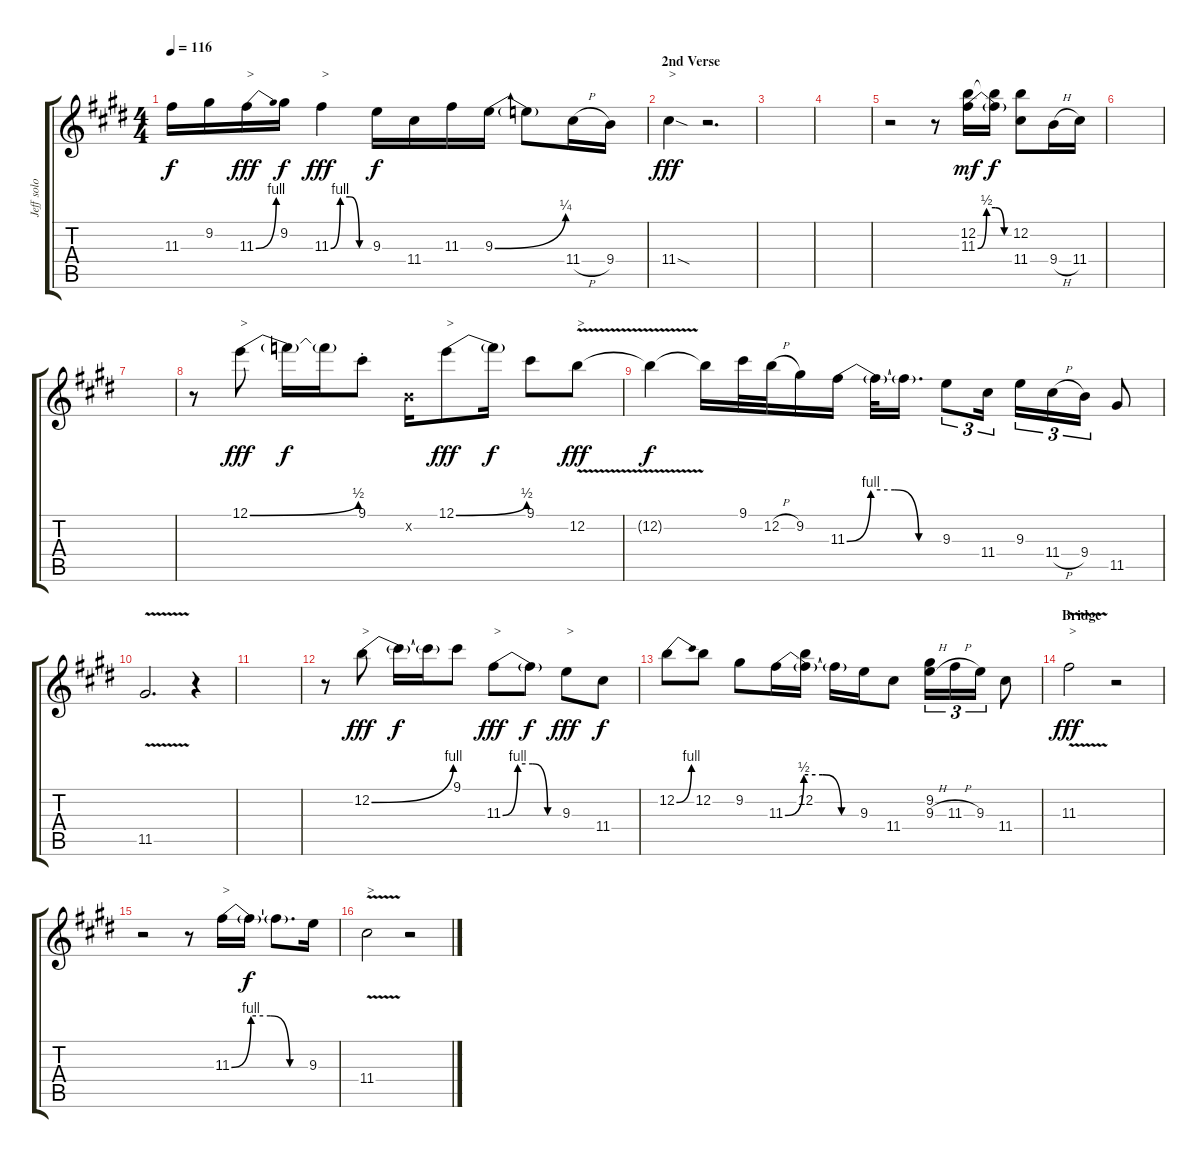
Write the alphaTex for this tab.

\track ("Jeff solo" "Jeff solo") {instrument overdrivenguitar}
\staff {score tabs}
\tuning (E4 B3 G3 D3 A2 E2) {hide}
\ts (4 4)
\tempo 116
\clef g2
\ks e
11.3{t}.16{dy f} 9.2.16 11.3{be (bend 0 0 60 4)}.16{txt ">" dy fff} 9.2.16{dy f} 11.3{be (custom 0 0 15 4 30 4 45 0 60 0)}.4{txt ">" dy fff} 9.3.16{dy f} 11.4.16 11.3.16 9.3{be (bend 0 0 60 1)}.16 9.3{t}.8 11.4{h}.16 9.4.16 |
\section ("" "2nd Verse")
11.4{sod}.4{txt ">" dy fff} r.2{d} |
|
|
r.2 r.8 (12.2 11.3{be (custom 0 0 15 2 30 2 45 0 60 0)}).16{dy mf} (12.2{t} 11.3{t}).16{dy f} (12.2 11.4).8 9.4{h}.16 11.4.16 |
|
|
r.8 12.1{be (bend 0 0 60 2)}.8{txt ">" dy fff} 12.1{t}.16{dy f} 12.1{t}.16 9.1{st}.8 0.2{x}.16 12.1{be (bend 0 0 60 2)}.8{txt ">" dy fff} 12.1{t}.16{dy f} 9.1.8 12.2{v}.8{txt ">" dy fff} |
12.2{t}.4{dy f} 12.2{t}.16 9.1.32 12.2{h}.32 9.2.16 11.3{be (custom 0 0 15 4 30 4 45 0 60 0)}.16 11.3{t}.32 11.3{t}.16{d} 9.3.8{tu (3 2)} 11.4.16{tu (3 2)} 9.3.16{tu (3 2)} 11.4{h}.16{tu (3 2)} 9.4.16{tu (3 2)} 11.5.8 |
11.5{v}.2{d} r.4 |
|
r.8 12.2{be (bend 0 0 60 4)}.8{txt ">" dy fff} 12.2{t}.16{dy f} 12.2{t}.16 9.1.8 11.3{be (custom 0 0 15 4 30 4 45 0 60 0)}.8{txt ">" dy fff} 11.3{t}.8{dy f} 9.3.8{txt ">" dy fff} 11.4.8{dy f} |
12.2{be (bend 0 0 60 4)}.8 12.2.8 9.2.8 11.3{be (custom 0 0 15 2 30 2 45 0 60 0)}.16 (12.2 11.3{t}).16 11.3{t}.16 9.3.16 11.4.8 (9.2 9.3{h}).16{tu (3 2)} 11.3{h}.16{tu (3 2)} 9.3.16{tu (3 2)} 11.4.8 |
\section ("" "Bridge")
11.3{v}.2{txt ">" dy fff} r.2 |
r.2 r.8 11.3{be (custom 0 0 15 4 30 4 45 0 60 0)}.16{txt ">"} 11.3{t}.16{dy f} 11.3{t}.8{d} 9.3.16 |
11.4{v}.2{txt ">"} r.2
